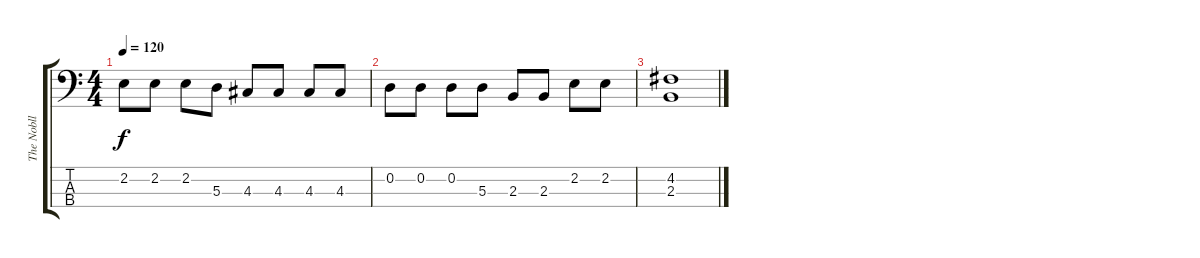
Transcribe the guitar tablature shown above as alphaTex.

\track ("The Nobll" "The Nobll") {instrument electricbassfinger}
\staff {score tabs}
\tuning (G2 D2 A1 E1) {hide}
\ts (4 4)
\tempo 120
\clef f4
\ks c
2.2.8{dy f} 2.2.8 2.2.8 5.3.8 4.3.8 4.3.8 4.3.8 4.3.8 |
0.2.8 0.2.8 0.2.8 5.3.8 2.3.8 2.3.8 2.2.8 2.2.8 |
(4.2 2.3).1
